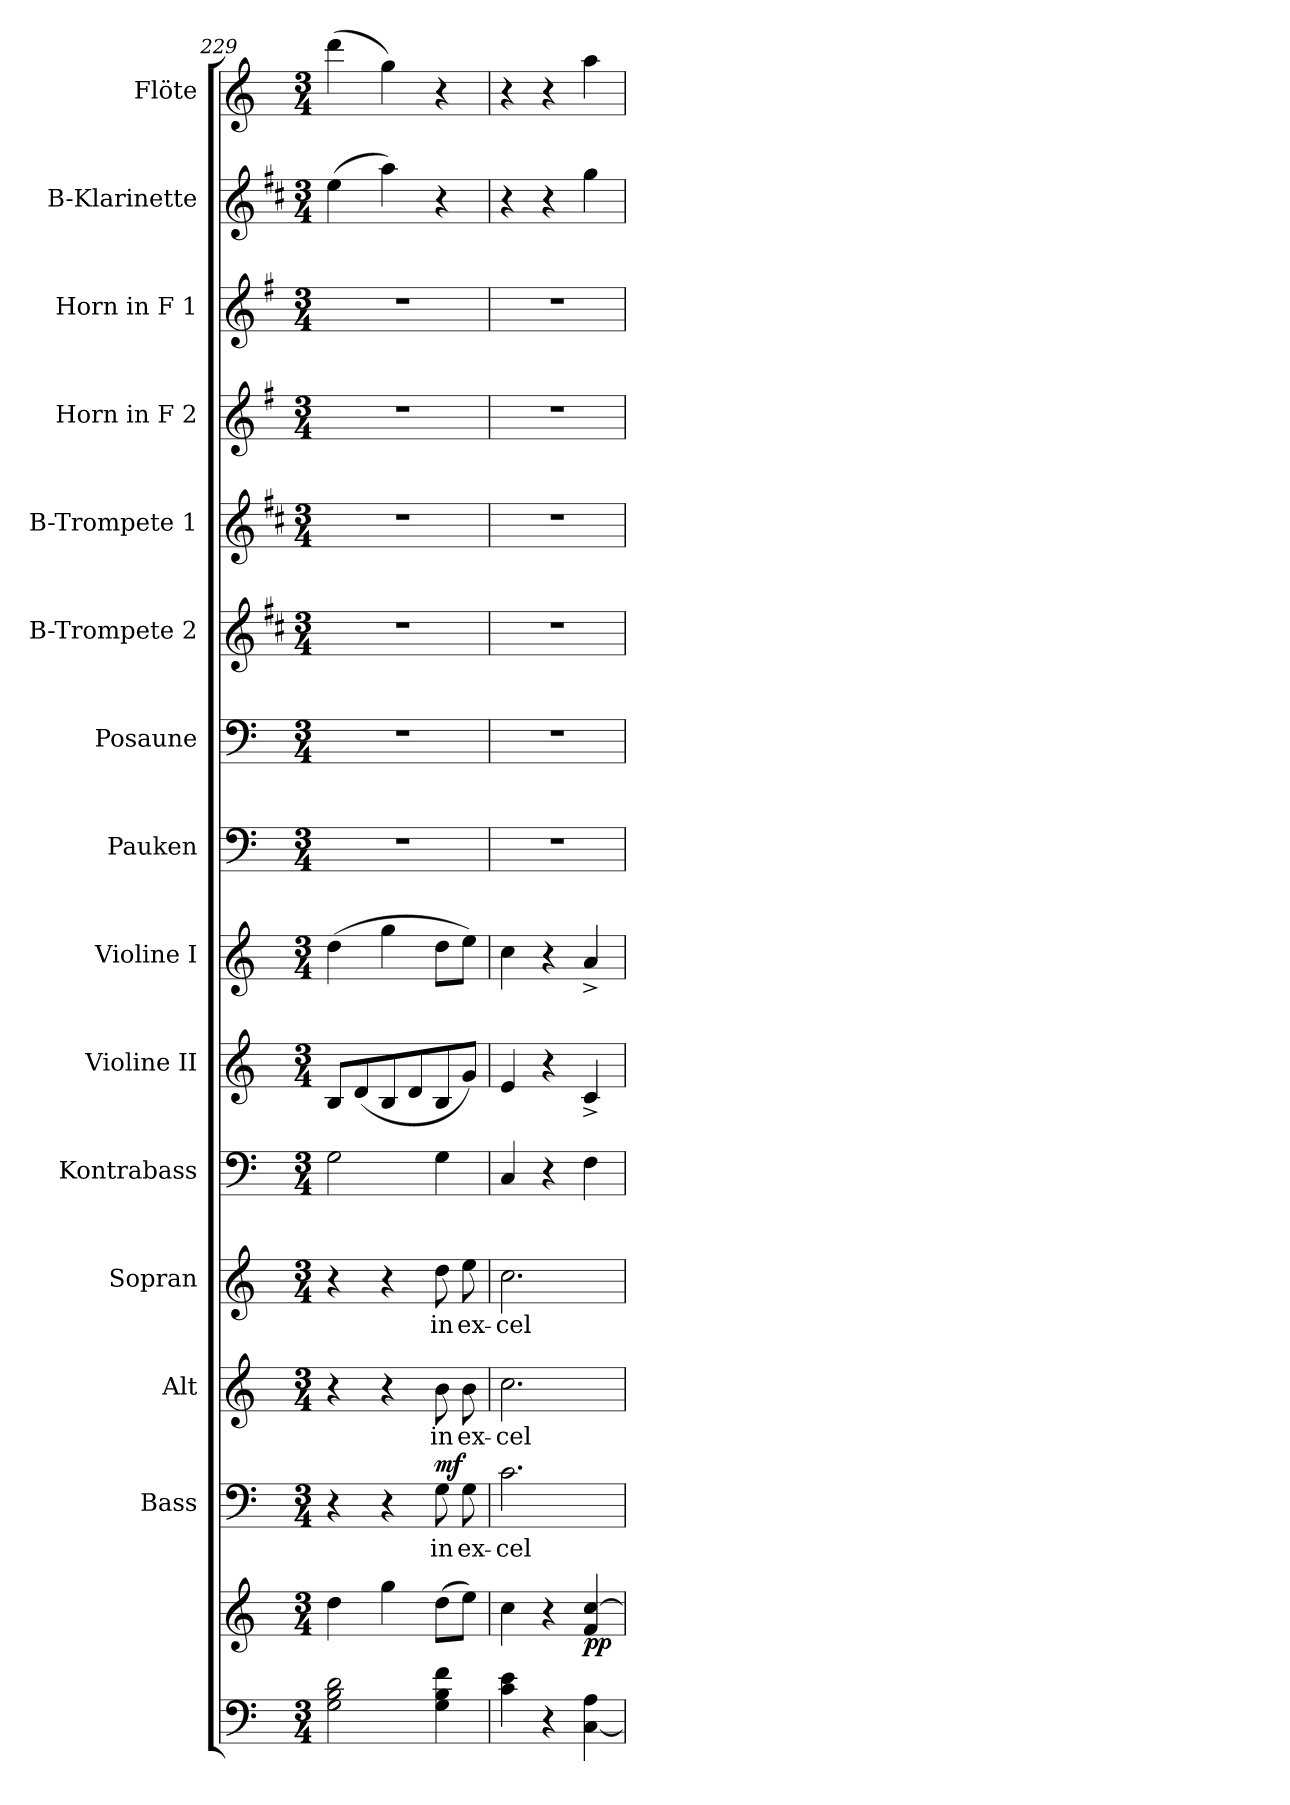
**kern	**kern	**dynam	**kern	**text	**dynam	**kern	**text	**dynam	**kern	**text	**dynam	**kern	**kern	**kern	**kern	**kern	**kern	**kern	**kern	**kern	**kern	**kern
*part15	*part15	*part15	*part14	*part14	*part14	*part13	*part13	*part13	*part12	*part12	*part12	*part11	*part10	*part9	*part8	*part7	*part6	*part5	*part4	*part3	*part2	*part1
*staff16	*staff15	*staff15/16	*staff14	*staff14	*staff14	*staff13	*staff13	*staff13	*staff12	*staff12	*staff12	*staff11	*staff10	*staff9	*staff8	*staff7	*staff6	*staff5	*staff4	*staff3	*staff2	*staff1
*	*	*	*I"Bass	*	*	*I"Alt	*	*	*I"Sopran	*	*	*I"Kontrabass	*I"Violine II	*I"Violine I	*I"Pauken	*I"Posaune	*I"B-Trompete 2	*I"B-Trompete 1	*I"Horn in F 2	*I"Horn in F 1	*I"B-Klarinette	*I"Flöte
*	*	*	*I'B.	*	*	*I'A.	*	*	*I'S.	*	*	*I'Kb.	*I'Vl. II	*I'Vl. I	*I'Pk.	*I'Pos.	*I'B Trp. 2	*I'B Trp. 1	*	*	*I'B Kl.	*I'Fl.
*clefF4	*clefG2	*	*clefF4	*	*	*clefG2	*	*	*clefG2	*	*	*clefF4	*clefG2	*clefG2	*clefF4	*clefF4	*clefG2	*clefG2	*clefG2	*clefG2	*clefG2	*clefG2
*	*	*	*	*	*	*	*	*	*	*	*	*ITrd7c12	*	*	*	*	*ITrd1c2	*ITrd1c2	*ITrd4c7	*ITrd4c7	*ITrd1c2	*
*k[]	*k[]	*	*k[]	*	*	*k[]	*	*	*k[]	*	*	*k[]	*k[]	*k[]	*k[]	*k[]	*k[]	*k[]	*k[]	*k[]	*k[]	*k[]
*C:	*C:	*	*C:	*	*	*C:	*	*	*C:	*	*	*C:	*C:	*C:	*C:	*C:	*C:	*C:	*C:	*C:	*C:	*C:
*M3/4	*M3/4	*	*M3/4	*	*	*M3/4	*	*	*M3/4	*	*	*M3/4	*M3/4	*M3/4	*M3/4	*M3/4	*M3/4	*M3/4	*M3/4	*M3/4	*M3/4	*M3/4
=229	=229	=229	=229	=229	=229	=229	=229	=229	=229	=229	=229	=229	=229	=229	=229	=229	=229	=229	=229	=229	=229	=229
2G\ 2B\ 2d\	4dd\	.	4r	.	.	4r	.	.	4r	.	.	2GG\	8B/L	(>4dd\	2.r	2.r	2.r	2.r	2.r	2.r	(>4dd\	(>4ddd\
.	.	.	.	.	.	.	.	.	.	.	.	.	(<8d/	.	.	.	.	.	.	.	.	.
.	4gg\	.	4r	.	.	4r	.	.	4r	.	.	.	8B/	4gg\	.	.	.	.	.	.	4gg\)	4gg\)
.	.	.	.	.	.	.	.	.	.	.	.	.	8d/	.	.	.	.	.	.	.	.	.
!	!	!	!	!LO:LY:b	!LO:DY:a	!	!LO:LY:b	!LO:DY:a	!	!LO:LY:b	!	!	!	!	!	!	!	!	!	!	!	!
!	!	!	!	!	!	!	!	!LO:DY:n=1:a	!	!	!	!	!	!	!	!	!	!	!	!	!	!
!	!	!	!	!	!	!	!	!LO:DY:n=2:a	!	!	!LO:DY:a	!	!	!	!	!	!	!	!	!	!	!
!	!	!	!	!	!	!	!	!	!	!	!LO:DY:n=1:a	!	!	!	!	!	!	!	!	!	!	!
!	!	!	!	!	!	!	!	!	!	!	!LO:DY:n=2:a	!	!	!	!	!	!	!	!	!	!	!
4G\ 4B\ 4f\	(>8dd\L	.	8G\	in	mf	8b\	in	p other-dynamics f	8dd\	in	p other-dynamics f	4GG\	8B/	8dd\L	.	.	.	.	.	.	4r	4r
!	!	!	!	!LO:LY:b	!	!	!LO:LY:b	!	!	!LO:LY:b	!	!	!	!	!	!	!	!	!	!	!	!
.	8ee\J)	.	8G\	ex-	.	8b\	ex-	.	8ee\	ex-	.	.	8g/J)	8ee\J)	.	.	.	.	.	.	.	.
=230	=230	=230	=230	=230	=230	=230	=230	=230	=230	=230	=230	=230	=230	=230	=230	=230	=230	=230	=230	=230	=230	=230
!	!	!	!	!LO:LY:b	!	!	!LO:LY:b	!	!	!LO:LY:b	!	!	!	!	!	!	!	!	!	!	!	!
4c\ 4e\	4cc\	.	2.c\	-cel-	.	2.cc\	-cel-	.	2.cc\	-cel-	.	4CC/	4e/	4cc\	2.r	2.r	2.r	2.r	2.r	2.r	4r	4r
4r	4r	.	.	.	.	.	.	.	.	.	.	4r	4r	4r	.	.	.	.	.	.	4r	4r
!	!	!LO:DY:b	!	!	!	!	!	!	!	!	!	!	!	!	!	!	!	!	!	!	!	!
[<4C\ 4A\	4f/ [>4cc/	pp	.	.	.	.	.	.	.	.	.	4FF\	4c^</	4a^</	.	.	.	.	.	.	4ff\	4aa\
=	=	=	=	=	=	=	=	=	=	=	=	=	=	=	=	=	=	=	=	=	=	=
*-	*-	*-	*-	*-	*-	*-	*-	*-	*-	*-	*-	*-	*-	*-	*-	*-	*-	*-	*-	*-	*-	*-
